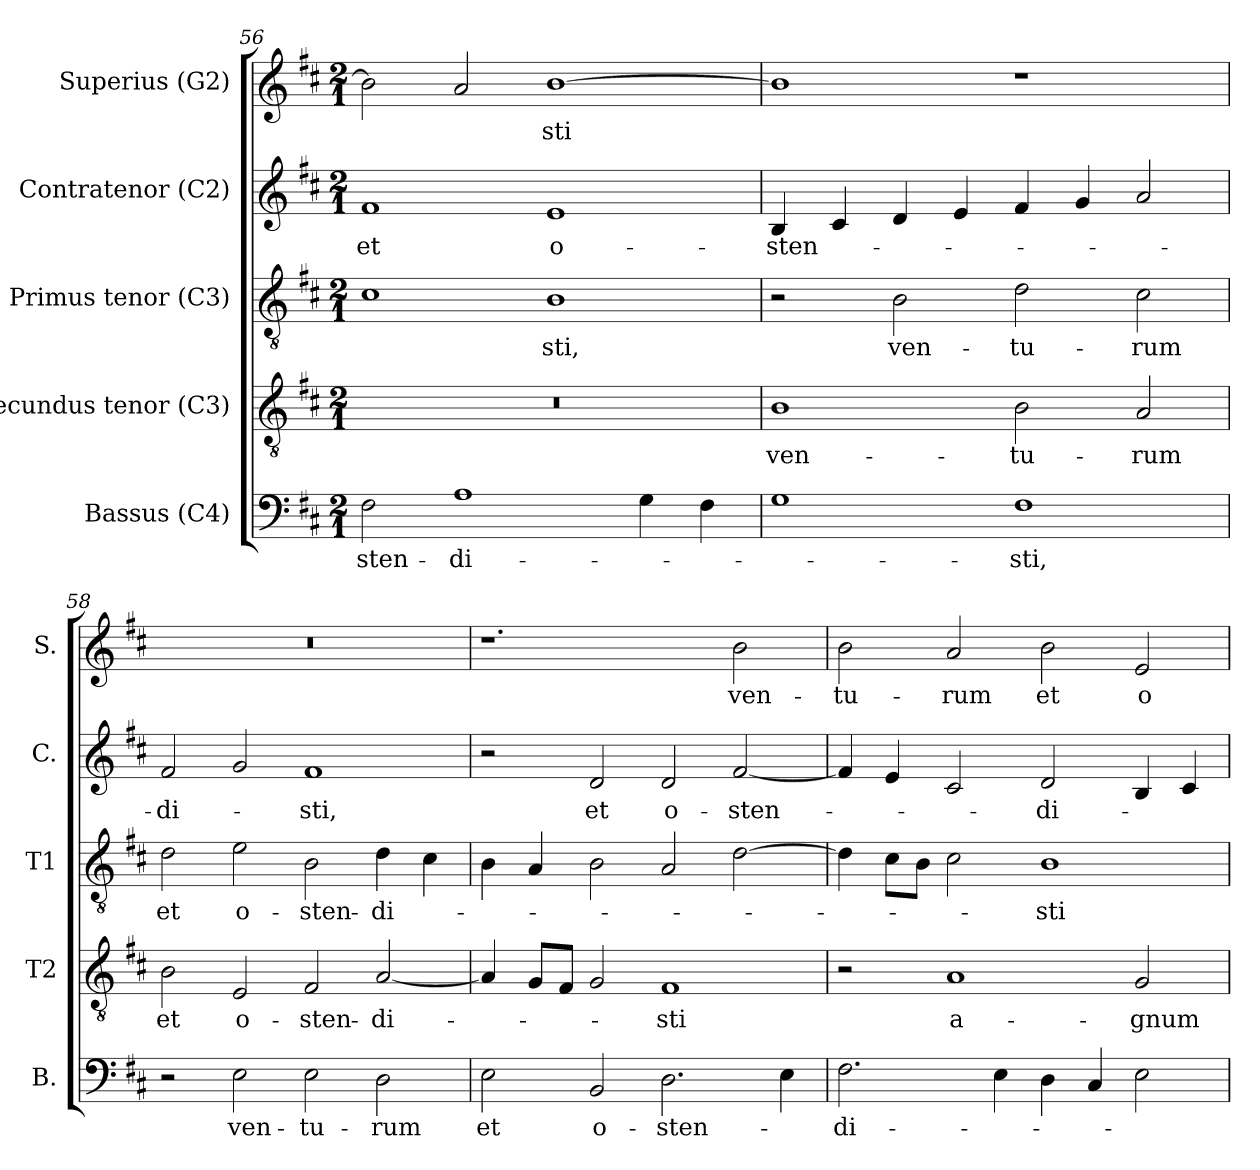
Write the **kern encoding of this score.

**kern	**text	**kern	**text	**kern	**text	**kern	**text	**kern	**text
*part5	*part5	*part4	*part4	*part3	*part3	*part2	*part2	*part1	*part1
*staff5	*staff5	*staff4	*staff4	*staff3	*staff3	*staff2	*staff2	*staff1	*staff1
*I"Bassus (C4)	*	*I"Secundus tenor (C3)	*	*I"Primus tenor (C3)	*	*I"Contratenor (C2)	*	*I"Superius (G2)	*
*I'B.	*	*I'T2	*	*I'T1	*	*I'C.	*	*I'S.	*
*clefF4	*	*clefGv2	*	*clefGv2	*	*clefG2	*	*clefG2	*
*	*	*ITrd7c12	*	*ITrd7c12	*	*	*	*	*
*k[f#c#]	*	*k[f#c#]	*	*k[f#c#]	*	*k[f#c#]	*	*k[f#c#]	*
*D:	*	*D:	*	*D:	*	*D:	*	*D:	*
*M2/1	*	*M2/1	*	*M2/1	*	*M2/1	*	*M2/1	*
=56	=56	=56	=56	=56	=56	=56	=56	=56	=56
!	!LO:LY:b:color=#000000	!LO:N:vis=1	!	!	!	!	!	!	!
!	!	!	!	!	!	!	!LO:LY:b:color=#000000	!	!
2F#i\	-sten-	0r	.	1C#i	.	1f#i	et	2bi\]	.
!	!LO:LY:b:color=#000000	!	!	!	!	!	!	!	!
1Ai	-di-	.	.	.	.	.	.	2ai/	.
!	!	!	!	!	!LO:LY:b:color=#000000	!	!	!	!
!	!	!	!	!	!	!	!LO:LY:b:color=#000000	!	!
!	!	!	!	!	!	!	!	!	!LO:LY:b:color=#000000
.	.	.	.	1BBi	-sti,	1ei	o-	[1bi	-sti
4Gi\	.	.	.	.	.	.	.	.	.
4F#i\	.	.	.	.	.	.	.	.	.
!!LO:LB:g=z
=57	=57	=57	=57	=57	=57	=57	=57	=57	=57
!	!	!	!LO:LY:b:color=#000000	!	!	!	!	!	!
!	!	!	!	!	!	!	!LO:LY:b:color=#000000	!	!
1Gi	.	1BBi	ven-	2r	.	4Bi/	-sten-	1bi]	.
.	.	.	.	.	.	4c#i/	.	.	.
!	!	!	!	!	!LO:LY:b:color=#000000	!	!	!	!
.	.	.	.	2BBi\	ven-	4di/	.	.	.
.	.	.	.	.	.	4ei/	.	.	.
!	!LO:LY:b:color=#000000	!	!	!	!	!	!	!	!
!	!	!	!LO:LY:b:color=#000000	!	!	!	!	!	!
!	!	!	!	!	!LO:LY:b:color=#000000	!	!	!	!
1F#i	-sti,	2BBi\	-tu-	2Di\	-tu-	4f#i/	.	1r	.
.	.	.	.	.	.	4gi/	.	.	.
!	!	!	!LO:LY:b:color=#000000	!	!	!	!	!	!
!	!	!	!	!	!LO:LY:b:color=#000000	!	!	!	!
.	.	2AAi/	-rum	2C#i\	-rum	2ai/	.	.	.
=58	=58	=58	=58	=58	=58	=58	=58	=58	=58
!	!	!	!LO:LY:b:color=#000000	!	!	!	!	!	!
!	!	!	!	!	!LO:LY:b:color=#000000	!	!	!	!
!	!	!	!	!	!	!	!LO:LY:b:color=#000000	!LO:N:vis=1	!
2r	.	2BBi\	et	2Di\	et	2f#i/	-di-	0r	.
!	!LO:LY:b:color=#000000	!	!	!	!	!	!	!	!
!	!	!	!LO:LY:b:color=#000000	!	!	!	!	!	!
!	!	!	!	!	!LO:LY:b:color=#000000	!	!	!	!
2Ei\	ven-	2EEi/	o-	2Ei\	o-	2gi/	.	.	.
!	!LO:LY:b:color=#000000	!	!	!	!	!	!	!	!
!	!	!	!LO:LY:b:color=#000000	!	!	!	!	!	!
!	!	!	!	!	!LO:LY:b:color=#000000	!	!	!	!
!	!	!	!	!	!	!	!LO:LY:b:color=#000000	!	!
2Ei\	-tu-	2FF#i/	-sten-	2BBi\	-sten-	1f#i	-sti,	.	.
!	!LO:LY:b:color=#000000	!	!	!	!	!	!	!	!
!	!	!	!LO:LY:b:color=#000000	!	!	!	!	!	!
!	!	!	!	!	!LO:LY:b:color=#000000	!	!	!	!
2Di\	-rum	[2AAi/	-di-	4Di\	-di-	.	.	.	.
.	.	.	.	4C#i\	.	.	.	.	.
=59	=59	=59	=59	=59	=59	=59	=59	=59	=59
!	!LO:LY:b:color=#000000	!	!	!	!	!	!	!	!
2Ei\	et	4AAi/]	.	4BBi\	.	2r	.	1.r	.
.	.	8GGi/L	.	4AAi/	.	.	.	.	.
.	.	8FF#i/J	.	.	.	.	.	.	.
!	!LO:LY:b:color=#000000	!	!	!	!	!	!	!	!
!	!	!	!	!	!	!	!LO:LY:b:color=#000000	!	!
2BBi/	o-	2GGi/	.	2BBi\	.	2di/	et	.	.
!	!LO:LY:b:color=#000000	!	!	!	!	!	!	!	!
!	!	!	!LO:LY:b:color=#000000	!	!	!	!	!	!
!	!	!	!	!	!	!	!LO:LY:b:color=#000000	!	!
2.Di\	-sten-	1FF#i	-sti	2AAi/	.	2di/	o-	.	.
!	!	!	!	!	!	!	!LO:LY:b:color=#000000	!	!
!	!	!	!	!	!	!	!	!	!LO:LY:b:color=#000000
.	.	.	.	[2Di\	.	[2f#i/	-sten-	2bi\	ven-
4Ei\	.	.	.	.	.	.	.	.	.
=60	=60	=60	=60	=60	=60	=60	=60	=60	=60
!	!LO:LY:b:color=#000000	!	!	!	!	!	!	!	!
!	!	!	!	!	!	!	!	!	!LO:LY:b:color=#000000
2.F#i\	-di-	2r	.	4Di\]	.	4f#i/]	.	2bi\	-tu-
.	.	.	.	8C#i\L	.	4ei/	.	.	.
.	.	.	.	8BBi\J	.	.	.	.	.
!	!	!	!LO:LY:b:color=#000000	!	!	!	!	!	!
!	!	!	!	!	!	!	!	!	!LO:LY:b:color=#000000
.	.	1AAi	a-	2C#i\	.	2c#i/	.	2ai/	-rum
4Ei\	.	.	.	.	.	.	.	.	.
!	!	!	!	!	!LO:LY:b:color=#000000	!	!	!	!
!	!	!	!	!	!	!	!LO:LY:b:color=#000000	!	!
!	!	!	!	!	!	!	!	!	!LO:LY:b:color=#000000
4Di\	.	.	.	1BBi	-sti	2di/	-di-	2bi\	et
4C#i/	.	.	.	.	.	.	.	.	.
!	!	!	!LO:LY:b:color=#000000	!	!	!	!	!	!
!	!	!	!	!	!	!	!	!	!LO:LY:b:color=#000000
2Ei\	.	2GGi/	-gnum	.	.	4Bi/	.	2ei/	o-
.	.	.	.	.	.	4c#i/	.	.	.
=	=	=	=	=	=	=	=	=	=
*-	*-	*-	*-	*-	*-	*-	*-	*-	*-
